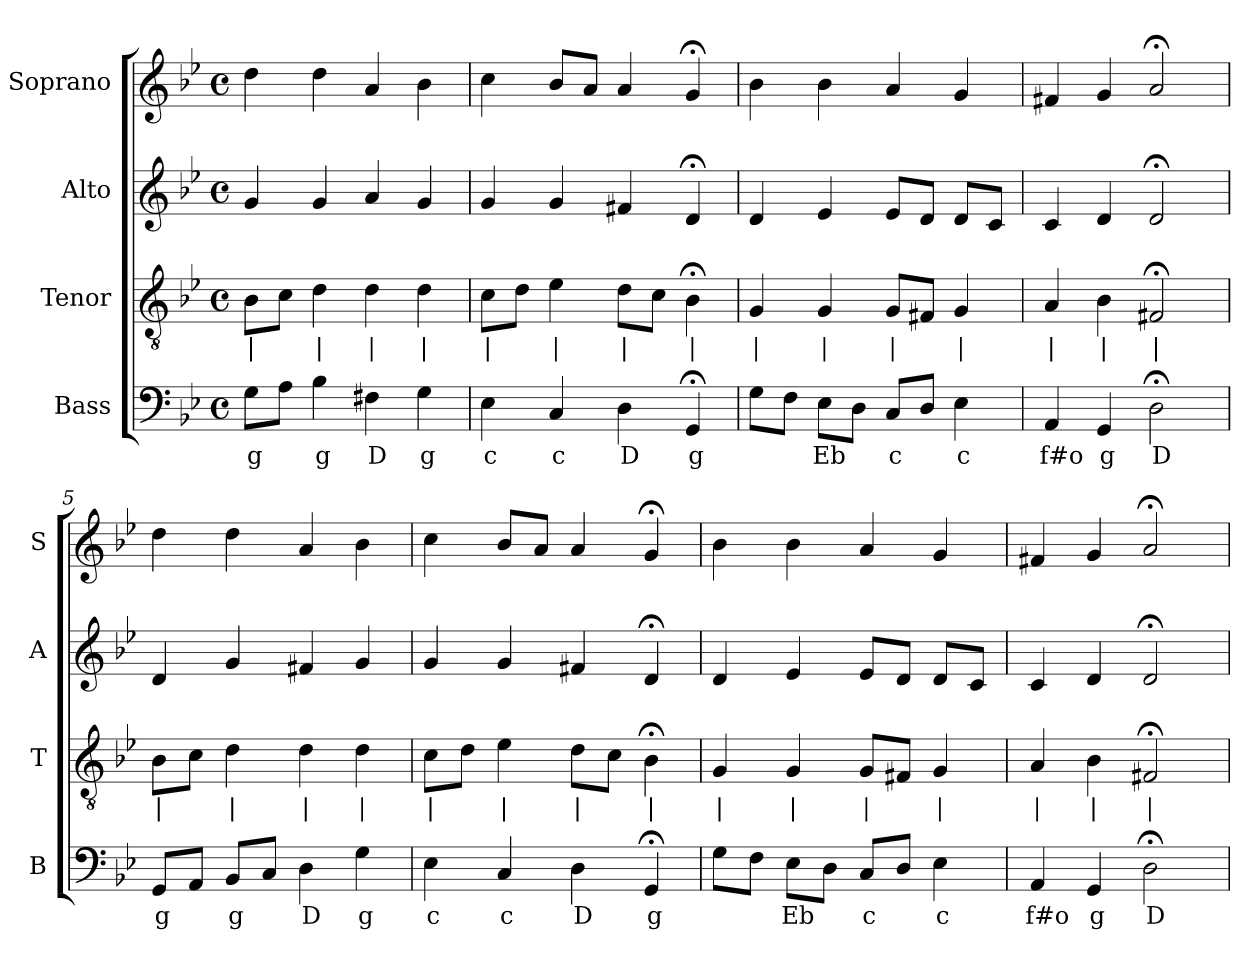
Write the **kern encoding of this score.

**kern	**text	**kern	**text	**kern	**kern
*part4	*part4	*part3	*part3	*part2	*part1
*staff4	*staff4	*staff3	*staff3	*staff2	*staff1
*I"Bass	*	*I"Tenor	*	*I"Alto	*I"Soprano
*I'B	*	*I'T	*	*I'A	*I'S
*clefF4	*	*clefGv2	*	*clefG2	*clefG2
*k[b-e-]	*	*k[b-e-]	*	*k[b-e-]	*k[b-e-]
*g:	*	*g:	*	*g:	*g:
*M4/4	*	*M4/4	*	*M4/4	*M4/4
*met(c)	*	*met(c)	*	*met(c)	*met(c)
*MM100	*	*MM100	*	*MM100	*MM100
=1	=1	=1	=1	=1	=1
8GL	g	8B-L	|	4g	4dd
8AJ	.	8cJ	.	.	.
4B-	g	4d	|	4g	4dd
4F#X	D	4d	|	4a	4a
4G	g	4d	|	4g	4b-
=2	=2	=2	=2	=2	=2
4E-	c	8cL	|	4g	4cc
.	.	8dJ	.	.	.
4C	c	4e-	|	4g	8b-L
.	.	.	.	.	8aJ
4D	D	8dL	|	4f#X	4a
.	.	8cJ	.	.	.
4GG;<	g	4B-;<	|	4d;<	4g;<
=3	=3	=3	=3	=3	=3
8GL	.	4G	|	4d	4b-
8FJ	.	.	.	.	.
8E-L	Eb	4G	|	4e-	4b-
8DJ	.	.	.	.	.
8CL	c	8GL	|	8e-L	4a
8DJ	.	8F#XJ	.	8dJ	.
4E-	c	4G	|	8dL	4g
.	.	.	.	8cJ	.
=4	=4	=4	=4	=4	=4
4AA	f#o	4A	|	4c	4f#X
4GG	g	4B-	|	4d	4g
2D;<	D	2F#X;<	|	2d;<	2a;<
=5	=5	=5	=5	=5	=5
8GGL	g	8B-L	|	4d	4dd
8AAJ	.	8cJ	.	.	.
8BB-L	g	4d	|	4g	4dd
8CJ	.	.	.	.	.
4D	D	4d	|	4f#X	4a
4G	g	4d	|	4g	4b-
=6	=6	=6	=6	=6	=6
4E-	c	8cL	|	4g	4cc
.	.	8dJ	.	.	.
4C	c	4e-	|	4g	8b-L
.	.	.	.	.	8aJ
4D	D	8dL	|	4f#X	4a
.	.	8cJ	.	.	.
4GG;<	g	4B-;<	|	4d;<	4g;<
=7	=7	=7	=7	=7	=7
8GL	.	4G	|	4d	4b-
8FJ	.	.	.	.	.
8E-L	Eb	4G	|	4e-	4b-
8DJ	.	.	.	.	.
8CL	c	8GL	|	8e-L	4a
8DJ	.	8F#XJ	.	8dJ	.
4E-	c	4G	|	8dL	4g
.	.	.	.	8cJ	.
=8	=8	=8	=8	=8	=8
4AA	f#o	4A	|	4c	4f#X
4GG	g	4B-	|	4d	4g
2D;<	D	2F#X;<	|	2d;<	2a;<
=	=	=	=	=	=
*-	*-	*-	*-	*-	*-
